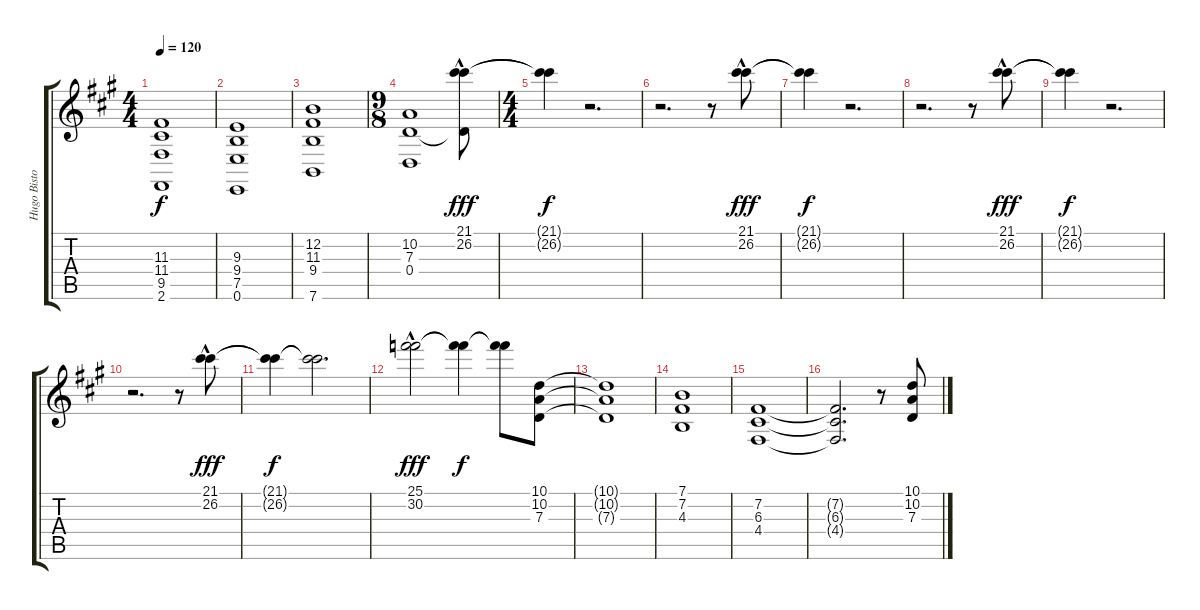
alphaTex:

\track ("Hugo Bistolfi" "Hugo Bisto") {instrument synthstrings2}
\staff {score tabs}
\tuning (E4 B3 G3 D3 A2 E2) {hide}
\ts (4 4)
\tempo 120
\clef g2
\ks a
(11.3 11.4 9.5 2.6).1{dy f} |
(9.3 9.4 7.5 0.6).1 |
(12.2 11.3 9.4 7.6).1 |
\ts (9 8)
(10.2 7.3 0.4).1 (21.1{hac} 26.2{hac} 7.3{t}).8{dy fff instrument rockorgan} |
\ts (4 4)
(21.1{t} 26.2{t}).4{dy f} r.2{d} |
r.2{d} r.8 (21.1{hac} 26.2{hac}).8{dy fff} |
(21.1{t} 26.2{t}).4{dy f} r.2{d} |
r.2{d} r.8 (21.1{hac} 26.2{hac}).8{dy fff} |
(21.1{t} 26.2{t}).4{dy f} r.2{d} |
r.2{d} r.8 (21.1{hac} 26.2{hac}).8{dy fff} |
(21.1{t} 26.2{t}).4{dy f} (21.1{t} 26.2{t}).2{d} |
(25.1{hac} 30.2{hac}).2{dy fff} (25.1{t} 30.2{t}).4{dy f} (25.1{t} 30.2{t}).8 (10.1 10.2 7.3).8{instrument synthstrings2} |
(10.1{t} 10.2{t} 7.3{t}).1 |
(7.1 7.2 4.3).1 |
(7.2 6.3 4.4).1 |
(7.2{t} 6.3{t} 4.4{t}).2{d} r.8 (10.1 10.2 7.3).8
